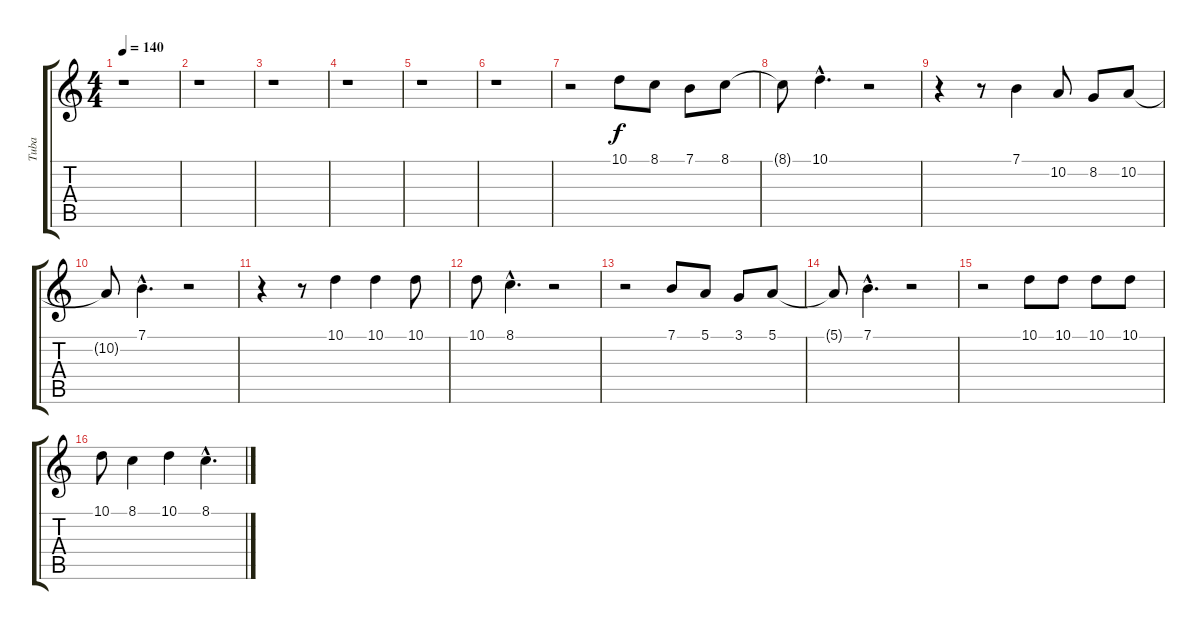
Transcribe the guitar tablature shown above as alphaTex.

\track ("Tuba" "Tuba") {instrument tuba}
\staff {score tabs}
\tuning (E4 B3 G3 D3 A2 E2) {hide}
\ts (4 4)
\tempo 140
\clef g2
\ks c
r.1{dy f} |
r.1 |
r.1 |
r.1 |
r.1 |
r.1 |
r.2 10.1.8 8.1.8 7.1.8 8.1.8 |
8.1{t}.8 10.1{hac}.4{d} r.2 |
r.4 r.8 7.1.4 10.2.8 8.2.8 10.2.8 |
10.2{t}.8 7.1{hac}.4{d} r.2 |
r.4 r.8 10.1.4 10.1.4 10.1.8 |
10.1.8 8.1{hac}.4{d} r.2 |
r.2 7.1.8 5.1.8 3.1.8 5.1.8 |
5.1{t}.8 7.1{hac}.4{d} r.2 |
r.2 10.1.8 10.1.8 10.1.8 10.1.8 |
10.1.8 8.1.4 10.1.4 8.1{hac}.4{d}
